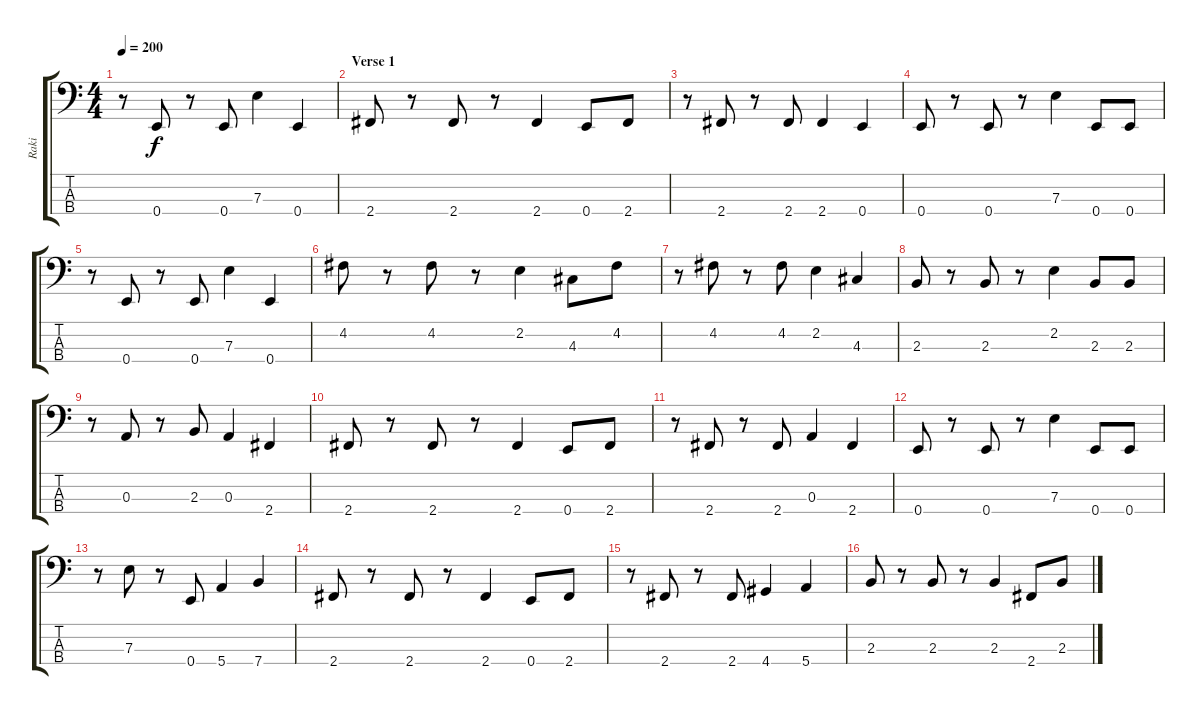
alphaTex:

\track ("Raki" "Raki") {instrument electricbassfinger}
\staff {score tabs}
\tuning (G2 D2 A1 E1) {hide}
\ts (4 4)
\tempo 200
\clef f4
\ks c
r.8{dy f} 0.4.8 r.8 0.4.8 7.3.4 0.4.4 |
\section ("" "Verse 1")
2.4.8 r.8 2.4.8 r.8 2.4.4 0.4.8 2.4.8 |
r.8 2.4.8 r.8 2.4.8 2.4.4 0.4.4 |
0.4.8 r.8 0.4.8 r.8 7.3.4 0.4.8 0.4.8 |
r.8 0.4.8 r.8 0.4.8 7.3.4 0.4.4 |
4.2.8 r.8 4.2.8 r.8 2.2.4 4.3.8 4.2.8 |
r.8 4.2.8 r.8 4.2.8 2.2.4 4.3.4 |
2.3.8 r.8 2.3.8 r.8 2.2.4 2.3.8 2.3.8 |
r.8 0.3.8 r.8 2.3.8 0.3.4 2.4.4 |
2.4.8 r.8 2.4.8 r.8 2.4.4 0.4.8 2.4.8 |
r.8 2.4.8 r.8 2.4.8 0.3.4 2.4.4 |
0.4.8 r.8 0.4.8 r.8 7.3.4 0.4.8 0.4.8 |
r.8 7.3.8 r.8 0.4.8 5.4.4 7.4.4 |
2.4.8 r.8 2.4.8 r.8 2.4.4 0.4.8 2.4.8 |
r.8 2.4.8 r.8 2.4.8 4.4.4 5.4.4 |
2.3.8 r.8 2.3.8 r.8 2.3.4 2.4.8 2.3.8
